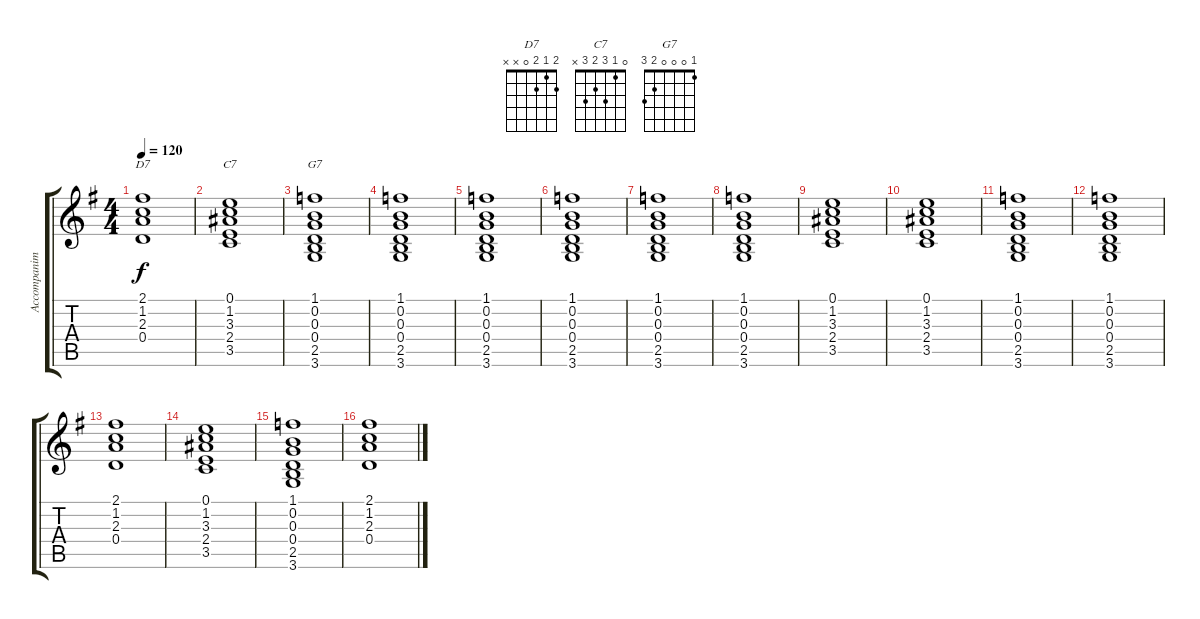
\track ("Accompaniment" "Accompanim") {instrument electricguitarjazz}
\staff {score tabs}
\tuning (E4 B3 G3 D3 A2 E2) {hide}
\chord ("D7" 2 1 2 0 x x)
\chord ("C7" 0 1 3 2 3 x)
\chord ("G7" 1 0 0 0 2 3)
\ts (4 4)
\tempo 120
\clef g2
\ks g
(2.1 1.2 2.3 0.4).1{ch "D7" dy f} |
(0.1 1.2 3.3 2.4 3.5).1{ch "C7"} |
(1.1 0.2 0.3 0.4 2.5 3.6).1{ch "G7"} |
(1.1 0.2 0.3 0.4 2.5 3.6).1 |
(1.1 0.2 0.3 0.4 2.5 3.6).1 |
(1.1 0.2 0.3 0.4 2.5 3.6).1 |
(1.1 0.2 0.3 0.4 2.5 3.6).1 |
(1.1 0.2 0.3 0.4 2.5 3.6).1 |
(0.1 1.2 3.3 2.4 3.5).1 |
(0.1 1.2 3.3 2.4 3.5).1 |
(1.1 0.2 0.3 0.4 2.5 3.6).1 |
(1.1 0.2 0.3 0.4 2.5 3.6).1 |
(2.1 1.2 2.3 0.4).1 |
(0.1 1.2 3.3 2.4 3.5).1 |
(1.1 0.2 0.3 0.4 2.5 3.6).1 |
(2.1 1.2 2.3 0.4).1
